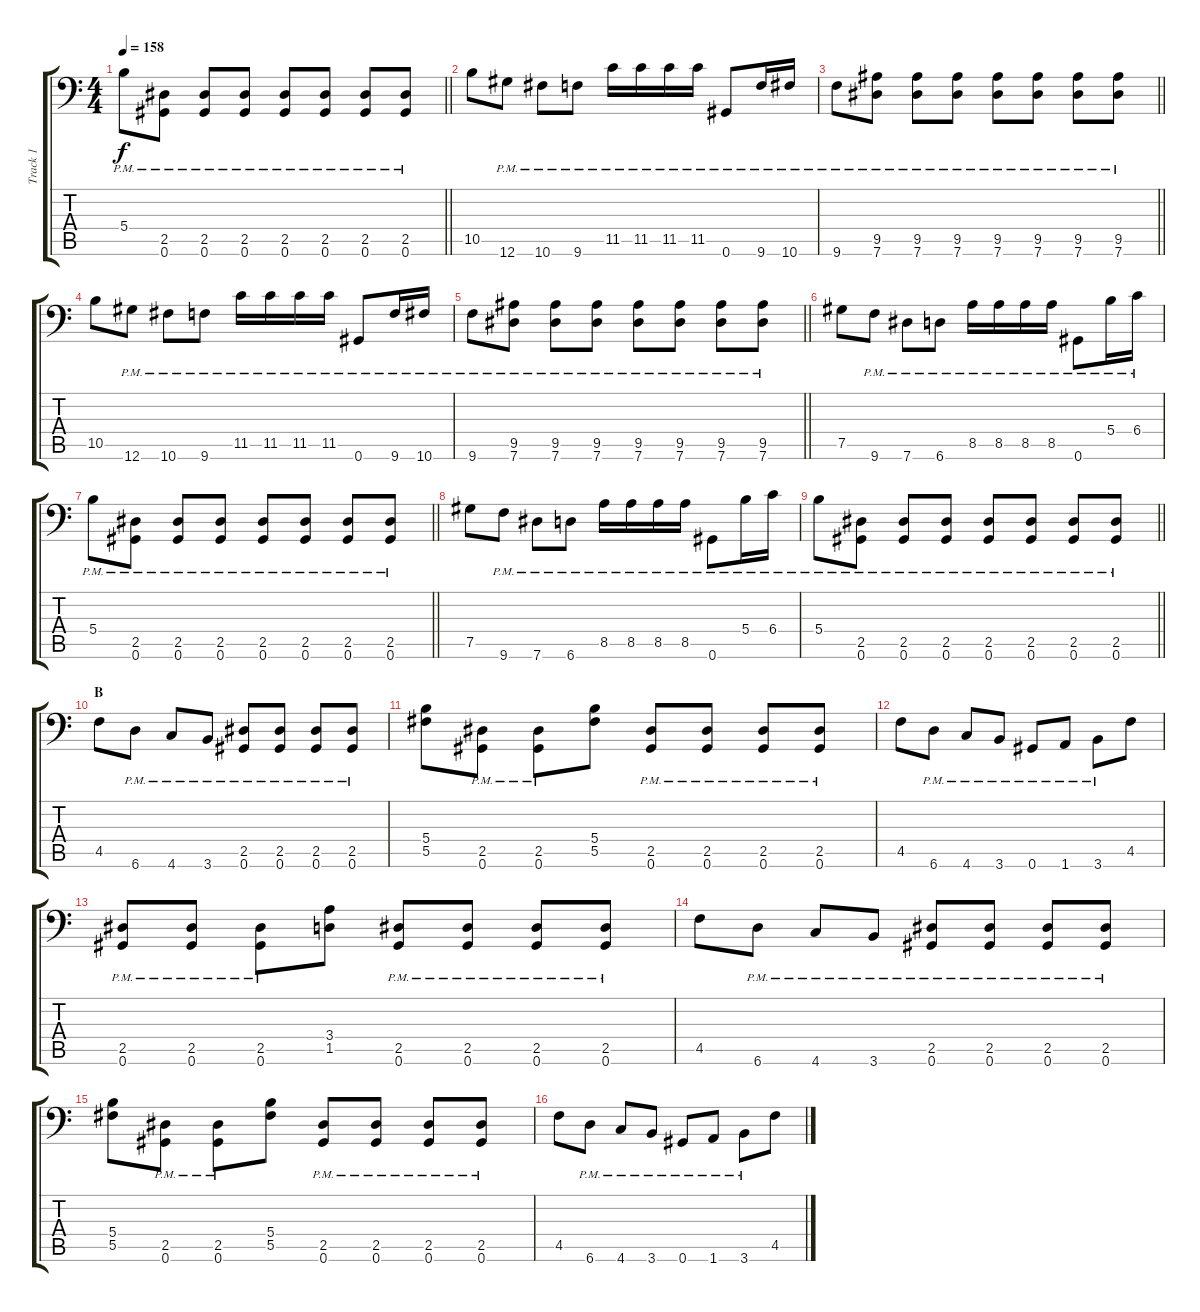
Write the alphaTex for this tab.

\track ("Track 1" "Track 1") {instrument distortionguitar}
\staff {score tabs}
\tuning (Ab3 Eb3 B2 Gb2 Db2 Ab1) {hide}
\ts (4 4)
\tempo 158
\clef f4
\barLineRight lightlight
\ks c
5.4{pm}.8{dy f} (2.5{pm} 0.6{pm}).8 (2.5{pm} 0.6{pm}).8 (2.5{pm} 0.6{pm}).8 (2.5{pm} 0.6{pm}).8 (2.5{pm} 0.6{pm}).8 (2.5{pm} 0.6{pm}).8 (2.5{pm} 0.6{pm}).8 |
10.5.8 12.6{pm}.8 10.6{pm}.8 9.6{pm}.8 11.5{pm}.16 11.5{pm}.16 11.5{pm}.16 11.5{pm}.16 0.6{pm}.8 9.6{pm}.16 10.6{pm}.16 |
\barLineRight lightlight
9.6{pm}.8 (9.5{pm} 7.6{pm}).8 (9.5{pm} 7.6{pm}).8 (9.5{pm} 7.6{pm}).8 (9.5{pm} 7.6{pm}).8 (9.5{pm} 7.6{pm}).8 (9.5{pm} 7.6{pm}).8 (9.5{pm} 7.6{pm}).8 |
10.5.8 12.6{pm}.8 10.6{pm}.8 9.6{pm}.8 11.5{pm}.16 11.5{pm}.16 11.5{pm}.16 11.5{pm}.16 0.6{pm}.8 9.6{pm}.16 10.6{pm}.16 |
\barLineRight lightlight
9.6{pm}.8 (9.5{pm} 7.6{pm}).8 (9.5{pm} 7.6{pm}).8 (9.5{pm} 7.6{pm}).8 (9.5{pm} 7.6{pm}).8 (9.5{pm} 7.6{pm}).8 (9.5{pm} 7.6{pm}).8 (9.5{pm} 7.6{pm}).8 |
7.5.8 9.6{pm}.8 7.6{pm}.8 6.6{pm}.8 8.5{pm}.16 8.5{pm}.16 8.5{pm}.16 8.5{pm}.16 0.6{pm}.8 5.4{pm}.16 6.4{pm}.16 |
\barLineRight lightlight
5.4{pm}.8 (2.5{pm} 0.6{pm}).8 (2.5{pm} 0.6{pm}).8 (2.5{pm} 0.6{pm}).8 (2.5{pm} 0.6{pm}).8 (2.5{pm} 0.6{pm}).8 (2.5{pm} 0.6{pm}).8 (2.5{pm} 0.6{pm}).8 |
7.5.8 9.6{pm}.8 7.6{pm}.8 6.6{pm}.8 8.5{pm}.16 8.5{pm}.16 8.5{pm}.16 8.5{pm}.16 0.6{pm}.8 5.4{pm}.16 6.4{pm}.16 |
\barLineRight lightlight
5.4{pm}.8 (2.5{pm} 0.6{pm}).8 (2.5{pm} 0.6{pm}).8 (2.5{pm} 0.6{pm}).8 (2.5{pm} 0.6{pm}).8 (2.5{pm} 0.6{pm}).8 (2.5{pm} 0.6{pm}).8 (2.5{pm} 0.6{pm}).8 |
\section ("" "B")
4.5.8 6.6{pm}.8 4.6{pm}.8 3.6{pm}.8 (2.5{pm} 0.6{pm}).8 (2.5{pm} 0.6{pm}).8 (2.5{pm} 0.6{pm}).8 (2.5{pm} 0.6{pm}).8 |
(5.4 5.5).8 (2.5{pm} 0.6{pm}).8 (2.5{pm} 0.6{pm}).8 (5.4 5.5).8 (2.5{pm} 0.6{pm}).8 (2.5{pm} 0.6{pm}).8 (2.5{pm} 0.6{pm}).8 (2.5{pm} 0.6{pm}).8 |
4.5.8 6.6{pm}.8 4.6{pm}.8 3.6{pm}.8 0.6{pm}.8 1.6{pm}.8 3.6{pm}.8 4.5.8 |
(2.5{pm} 0.6{pm}).8 (2.5{pm} 0.6{pm}).8 (2.5{pm} 0.6{pm}).8 (3.4 1.5).8 (2.5{pm} 0.6{pm}).8 (2.5{pm} 0.6{pm}).8 (2.5{pm} 0.6{pm}).8 (2.5{pm} 0.6{pm}).8 |
4.5.8 6.6{pm}.8 4.6{pm}.8 3.6{pm}.8 (2.5{pm} 0.6{pm}).8 (2.5{pm} 0.6{pm}).8 (2.5{pm} 0.6{pm}).8 (2.5{pm} 0.6{pm}).8 |
(5.4 5.5).8 (2.5{pm} 0.6{pm}).8 (2.5{pm} 0.6{pm}).8 (5.4 5.5).8 (2.5{pm} 0.6{pm}).8 (2.5{pm} 0.6{pm}).8 (2.5{pm} 0.6{pm}).8 (2.5{pm} 0.6{pm}).8 |
4.5.8 6.6{pm}.8 4.6{pm}.8 3.6{pm}.8 0.6{pm}.8 1.6{pm}.8 3.6{pm}.8 4.5.8
